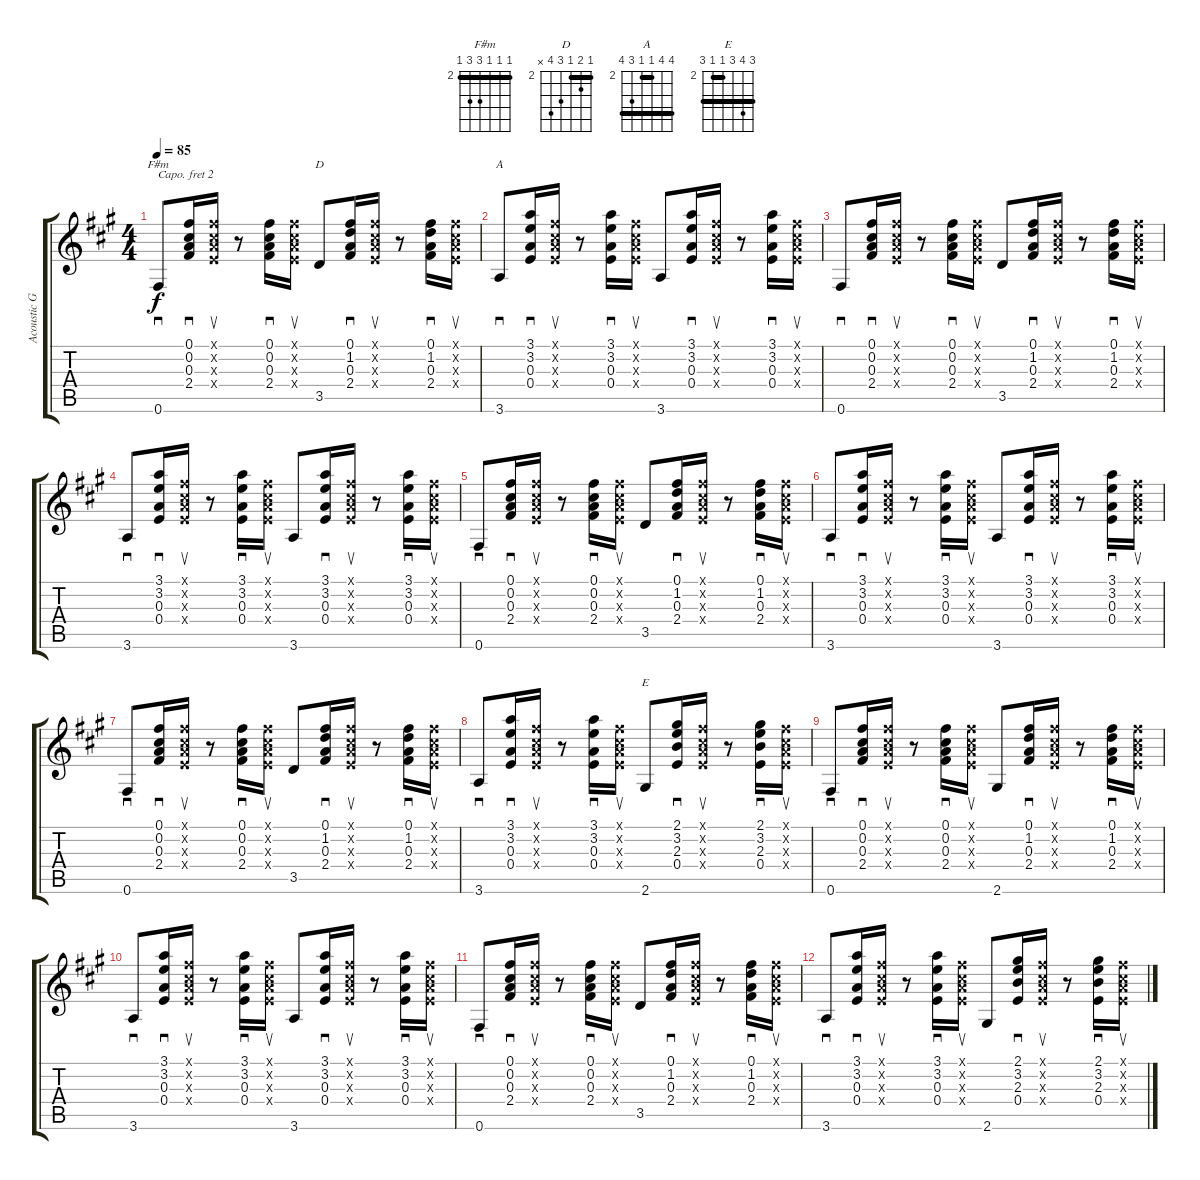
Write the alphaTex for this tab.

\track ("Acoustic Guitar" "Acoustic G") {instrument acousticguitarsteel}
\staff {score tabs}
\capo 2
\tuning (E4 B3 G3 D3 A2 E2) {hide}
\chord ("F#m" 2 2 2 4 4 2) {firstfret 2 barre 2}
\chord ("D" 2 3 2 4 5 x) {firstfret 2 barre 2}
\chord ("A" 5 5 2 2 4 5) {firstfret 2 barre (2 5)}
\chord ("E" 4 5 4 2 2 4) {firstfret 2 barre (2 4)}
\ts (4 4)
\tempo 85
\clef g2
\ks a
0.6.8{sd ch "F#m" dy f} (0.1 0.2 0.3 2.4).16{sd} (0.1{x} 0.2{x} 0.3{x} 0.4{x}).16{su} r.8 (0.1 0.2 0.3 2.4).16{sd} (0.1{x} 0.2{x} 0.3{x} 0.4{x}).16{su} 3.5.8{ch "D"} (0.1 1.2 0.3 2.4).16{sd} (0.1{x} 0.2{x} 0.3{x} 0.4{x}).16{su} r.8 (0.1 1.2 0.3 2.4).16{sd} (0.1{x} 0.2{x} 0.3{x} 0.4{x}).16{su} |
3.6.8{sd ch "A"} (3.1 3.2 0.3 0.4).16{sd} (0.1{x} 0.2{x} 0.3{x} 0.4{x}).16{su} r.8 (3.1 3.2 0.3 0.4).16{sd} (0.1{x} 0.2{x} 0.3{x} 0.4{x}).16{su} 3.6.8 (3.1 3.2 0.3 0.4).16{sd} (0.1{x} 0.2{x} 0.3{x} 0.4{x}).16{su} r.8 (3.1 3.2 0.3 0.4).16{sd} (0.1{x} 0.2{x} 0.3{x} 0.4{x}).16{su} |
0.6.8{sd} (0.1 0.2 0.3 2.4).16{sd} (0.1{x} 0.2{x} 0.3{x} 0.4{x}).16{su} r.8 (0.1 0.2 0.3 2.4).16{sd} (0.1{x} 0.2{x} 0.3{x} 0.4{x}).16{su} 3.5.8 (0.1 1.2 0.3 2.4).16{sd} (0.1{x} 0.2{x} 0.3{x} 0.4{x}).16{su} r.8 (0.1 1.2 0.3 2.4).16{sd} (0.1{x} 0.2{x} 0.3{x} 0.4{x}).16{su} |
3.6.8{sd} (3.1 3.2 0.3 0.4).16{sd} (0.1{x} 0.2{x} 0.3{x} 0.4{x}).16{su} r.8 (3.1 3.2 0.3 0.4).16{sd} (0.1{x} 0.2{x} 0.3{x} 0.4{x}).16{su} 3.6.8 (3.1 3.2 0.3 0.4).16{sd} (0.1{x} 0.2{x} 0.3{x} 0.4{x}).16{su} r.8 (3.1 3.2 0.3 0.4).16{sd} (0.1{x} 0.2{x} 0.3{x} 0.4{x}).16{su} |
0.6.8{sd} (0.1 0.2 0.3 2.4).16{sd} (0.1{x} 0.2{x} 0.3{x} 0.4{x}).16{su} r.8 (0.1 0.2 0.3 2.4).16{sd} (0.1{x} 0.2{x} 0.3{x} 0.4{x}).16{su} 3.5.8 (0.1 1.2 0.3 2.4).16{sd} (0.1{x} 0.2{x} 0.3{x} 0.4{x}).16{su} r.8 (0.1 1.2 0.3 2.4).16{sd} (0.1{x} 0.2{x} 0.3{x} 0.4{x}).16{su} |
3.6.8{sd} (3.1 3.2 0.3 0.4).16{sd} (0.1{x} 0.2{x} 0.3{x} 0.4{x}).16{su} r.8 (3.1 3.2 0.3 0.4).16{sd} (0.1{x} 0.2{x} 0.3{x} 0.4{x}).16{su} 3.6.8 (3.1 3.2 0.3 0.4).16{sd} (0.1{x} 0.2{x} 0.3{x} 0.4{x}).16{su} r.8 (3.1 3.2 0.3 0.4).16{sd} (0.1{x} 0.2{x} 0.3{x} 0.4{x}).16{su} |
0.6.8{sd} (0.1 0.2 0.3 2.4).16{sd} (0.1{x} 0.2{x} 0.3{x} 0.4{x}).16{su} r.8 (0.1 0.2 0.3 2.4).16{sd} (0.1{x} 0.2{x} 0.3{x} 0.4{x}).16{su} 3.5.8 (0.1 1.2 0.3 2.4).16{sd} (0.1{x} 0.2{x} 0.3{x} 0.4{x}).16{su} r.8 (0.1 1.2 0.3 2.4).16{sd} (0.1{x} 0.2{x} 0.3{x} 0.4{x}).16{su} |
3.6.8{sd} (3.1 3.2 0.3 0.4).16{sd} (0.1{x} 0.2{x} 0.3{x} 0.4{x}).16{su} r.8 (3.1 3.2 0.3 0.4).16{sd} (0.1{x} 0.2{x} 0.3{x} 0.4{x}).16{su} 2.6.8{ch "E"} (2.1 3.2 2.3 0.4).16{sd} (0.1{x} 0.2{x} 0.3{x} 0.4{x}).16{su} r.8 (2.1 3.2 2.3 0.4).16{sd} (0.1{x} 0.2{x} 0.3{x} 0.4{x}).16{su} |
0.6.8{sd} (0.1 0.2 0.3 2.4).16{sd} (0.1{x} 0.2{x} 0.3{x} 0.4{x}).16{su} r.8 (0.1 0.2 0.3 2.4).16{sd} (0.1{x} 0.2{x} 0.3{x} 0.4{x}).16{su} 2.6.8 (0.1 1.2 0.3 2.4).16{sd} (0.1{x} 0.2{x} 0.3{x} 0.4{x}).16{su} r.8 (0.1 1.2 0.3 2.4).16{sd} (0.1{x} 0.2{x} 0.3{x} 0.4{x}).16{su} |
3.6.8{sd} (3.1 3.2 0.3 0.4).16{sd} (0.1{x} 0.2{x} 0.3{x} 0.4{x}).16{su} r.8 (3.1 3.2 0.3 0.4).16{sd} (0.1{x} 0.2{x} 0.3{x} 0.4{x}).16{su} 3.6.8 (3.1 3.2 0.3 0.4).16{sd} (0.1{x} 0.2{x} 0.3{x} 0.4{x}).16{su} r.8 (3.1 3.2 0.3 0.4).16{sd} (0.1{x} 0.2{x} 0.3{x} 0.4{x}).16{su} |
0.6.8{sd} (0.1 0.2 0.3 2.4).16{sd} (0.1{x} 0.2{x} 0.3{x} 0.4{x}).16{su} r.8 (0.1 0.2 0.3 2.4).16{sd} (0.1{x} 0.2{x} 0.3{x} 0.4{x}).16{su} 3.5.8 (0.1 1.2 0.3 2.4).16{sd} (0.1{x} 0.2{x} 0.3{x} 0.4{x}).16{su} r.8 (0.1 1.2 0.3 2.4).16{sd} (0.1{x} 0.2{x} 0.3{x} 0.4{x}).16{su} |
3.6.8{sd} (3.1 3.2 0.3 0.4).16{sd} (0.1{x} 0.2{x} 0.3{x} 0.4{x}).16{su} r.8 (3.1 3.2 0.3 0.4).16{sd} (0.1{x} 0.2{x} 0.3{x} 0.4{x}).16{su} 2.6.8 (2.1 3.2 2.3 0.4).16{sd} (0.1{x} 0.2{x} 0.3{x} 0.4{x}).16{su} r.8 (2.1 3.2 2.3 0.4).16{sd} (0.1{x} 0.2{x} 0.3{x} 0.4{x}).16{su}
